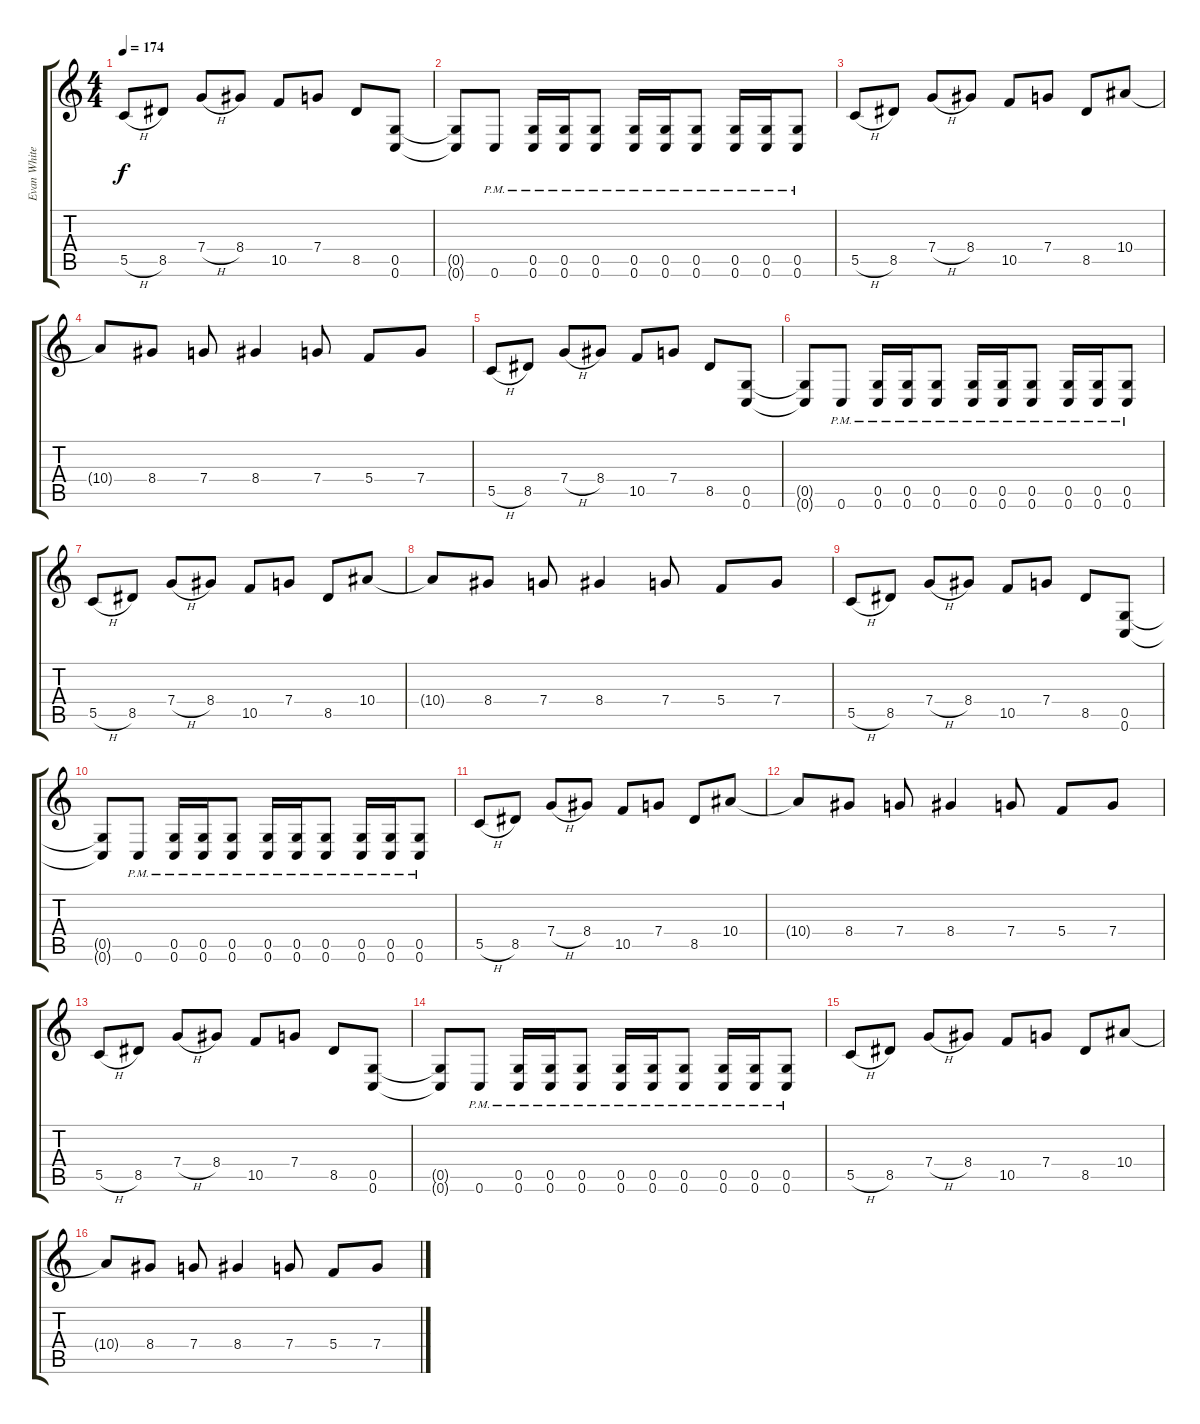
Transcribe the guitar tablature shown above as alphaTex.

\track ("Evan White (Guitar 2001-2003)" "Evan White") {instrument distortionguitar}
\staff {score tabs}
\tuning (D4 A3 F3 C3 G2 C2) {hide}
\ts (4 4)
\tempo 174
\clef g2
\ks c
5.5{h}.8{dy f} 8.5.8 7.4{h}.8 8.4.8 10.5.8 7.4.8 8.5.8 (0.5 0.6).8 |
(0.5{t} 0.6{t}).8 0.6{pm}.8 (0.5{pm} 0.6{pm}).16 (0.5{pm} 0.6{pm}).16 (0.5{pm} 0.6{pm}).8 (0.5{pm} 0.6{pm}).16 (0.5{pm} 0.6{pm}).16 (0.5{pm} 0.6{pm}).8 (0.5{pm} 0.6{pm}).16 (0.5{pm} 0.6{pm}).16 (0.5{pm} 0.6{pm}).8 |
5.5{h}.8 8.5.8 7.4{h}.8 8.4.8 10.5.8 7.4.8 8.5.8 10.4.8 |
10.4{t}.8 8.4.8 7.4.8 8.4.4 7.4.8 5.4.8 7.4.8 |
5.5{h}.8 8.5.8 7.4{h}.8 8.4.8 10.5.8 7.4.8 8.5.8 (0.5 0.6).8 |
(0.5{t} 0.6{t}).8 0.6{pm}.8 (0.5{pm} 0.6{pm}).16 (0.5{pm} 0.6{pm}).16 (0.5{pm} 0.6{pm}).8 (0.5{pm} 0.6{pm}).16 (0.5{pm} 0.6{pm}).16 (0.5{pm} 0.6{pm}).8 (0.5{pm} 0.6{pm}).16 (0.5{pm} 0.6{pm}).16 (0.5{pm} 0.6{pm}).8 |
5.5{h}.8 8.5.8 7.4{h}.8 8.4.8 10.5.8 7.4.8 8.5.8 10.4.8 |
10.4{t}.8 8.4.8 7.4.8 8.4.4 7.4.8 5.4.8 7.4.8 |
5.5{h}.8 8.5.8 7.4{h}.8 8.4.8 10.5.8 7.4.8 8.5.8 (0.5 0.6).8 |
(0.5{t} 0.6{t}).8 0.6{pm}.8 (0.5{pm} 0.6{pm}).16 (0.5{pm} 0.6{pm}).16 (0.5{pm} 0.6{pm}).8 (0.5{pm} 0.6{pm}).16 (0.5{pm} 0.6{pm}).16 (0.5{pm} 0.6{pm}).8 (0.5{pm} 0.6{pm}).16 (0.5{pm} 0.6{pm}).16 (0.5{pm} 0.6{pm}).8 |
5.5{h}.8 8.5.8 7.4{h}.8 8.4.8 10.5.8 7.4.8 8.5.8 10.4.8 |
10.4{t}.8 8.4.8 7.4.8 8.4.4 7.4.8 5.4.8 7.4.8 |
5.5{h}.8 8.5.8 7.4{h}.8 8.4.8 10.5.8 7.4.8 8.5.8 (0.5 0.6).8 |
(0.5{t} 0.6{t}).8 0.6{pm}.8 (0.5{pm} 0.6{pm}).16 (0.5{pm} 0.6{pm}).16 (0.5{pm} 0.6{pm}).8 (0.5{pm} 0.6{pm}).16 (0.5{pm} 0.6{pm}).16 (0.5{pm} 0.6{pm}).8 (0.5{pm} 0.6{pm}).16 (0.5{pm} 0.6{pm}).16 (0.5{pm} 0.6{pm}).8 |
5.5{h}.8 8.5.8 7.4{h}.8 8.4.8 10.5.8 7.4.8 8.5.8 10.4.8 |
10.4{t}.8 8.4.8 7.4.8 8.4.4 7.4.8 5.4.8 7.4.8
